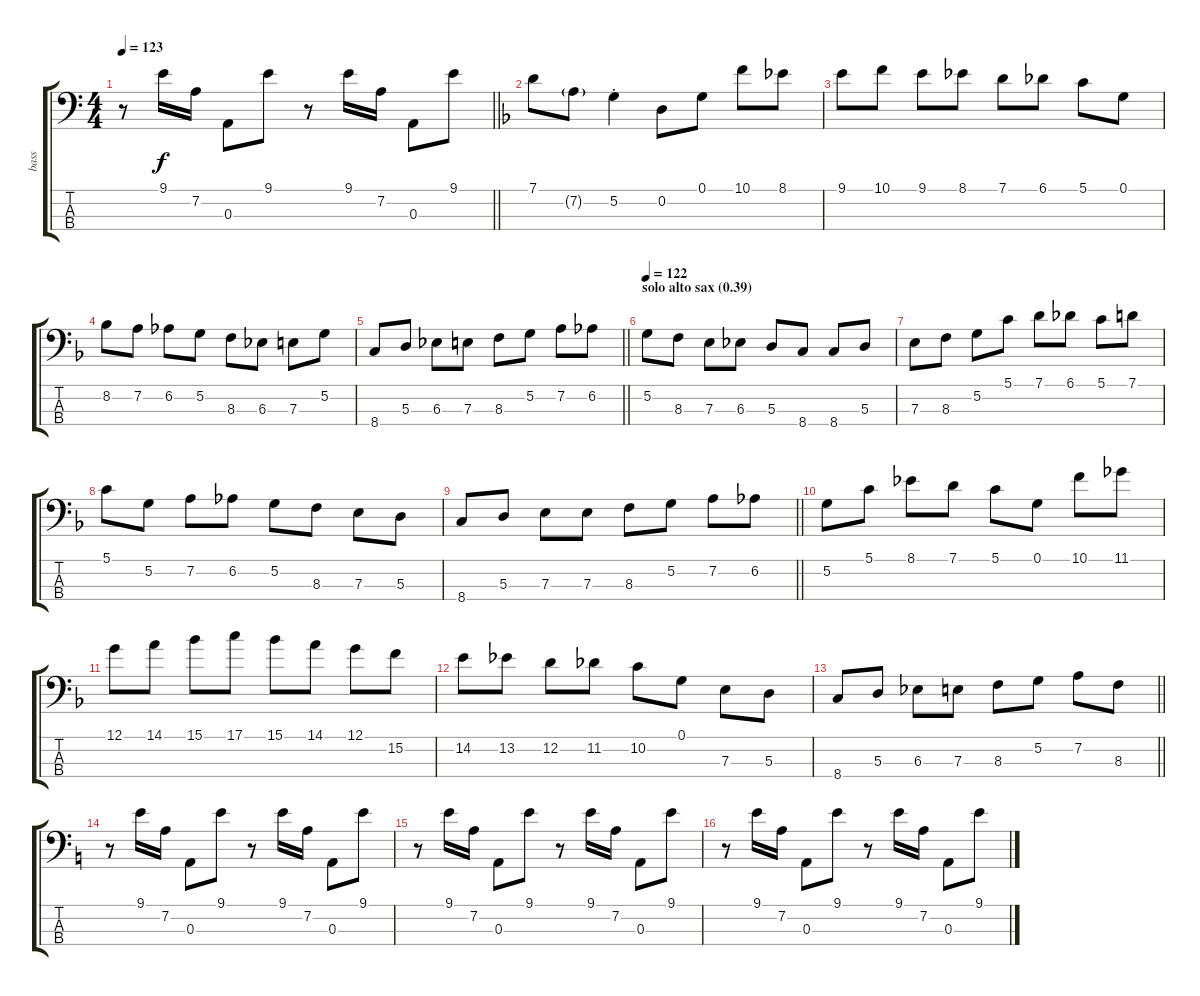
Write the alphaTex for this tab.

\track ("bass" "bass") {instrument acousticbass}
\staff {score tabs}
\tuning (G2 D2 A1 E1) {hide}
\ts (4 4)
\tempo 123
\clef f4
\barLineRight lightlight
\ks c
r.8{dy f} 9.1.16 7.2.16 0.3.8 9.1.8 r.8 9.1.16 7.2.16 0.3.8 9.1.8 |
\ks f
7.1.8 7.2{g}.8 5.2{st}.4 0.2.8 0.1.8 10.1.8 8.1.8 |
9.1.8 10.1.8 9.1.8 8.1.8 7.1.8 6.1.8 5.1.8 0.1.8 |
8.2.8 7.2.8 6.2.8 5.2.8 8.3.8 6.3.8 7.3.8 5.2.8 |
\barLineRight lightlight
8.4.8 5.3.8 6.3.8 7.3.8 8.3.8 5.2.8 7.2.8 6.2.8 |
\section ("" "solo alto sax (0.39)")
\tempo 122
5.2.8 8.3.8 7.3.8 6.3.8 5.3.8 8.4.8 8.4.8 5.3.8 |
7.3.8 8.3.8 5.2.8 5.1.8 7.1.8 6.1.8 5.1.8 7.1.8 |
5.1.8 5.2.8 7.2.8 6.2.8 5.2.8 8.3.8 7.3.8 5.3.8 |
\barLineRight lightlight
8.4.8 5.3.8 7.3.8 7.3.8 8.3.8 5.2.8 7.2.8 6.2.8 |
5.2.8 5.1.8 8.1.8 7.1.8 5.1.8 0.1.8 10.1.8 11.1.8 |
12.1.8 14.1.8 15.1.8 17.1.8 15.1.8 14.1.8 12.1.8 15.2.8 |
14.2.8 13.2.8 12.2.8 11.2.8 10.2.8 0.1.8 7.3.8 5.3.8 |
\barLineRight lightlight
8.4.8 5.3.8 6.3.8 7.3.8 8.3.8 5.2.8 7.2.8 8.3.8 |
\ks c
r.8 9.1.16 7.2.16 0.3.8 9.1.8 r.8 9.1.16 7.2.16 0.3.8 9.1.8 |
r.8 9.1.16 7.2.16 0.3.8 9.1.8 r.8 9.1.16 7.2.16 0.3.8 9.1.8 |
r.8 9.1.16 7.2.16 0.3.8 9.1.8 r.8 9.1.16 7.2.16 0.3.8 9.1.8
